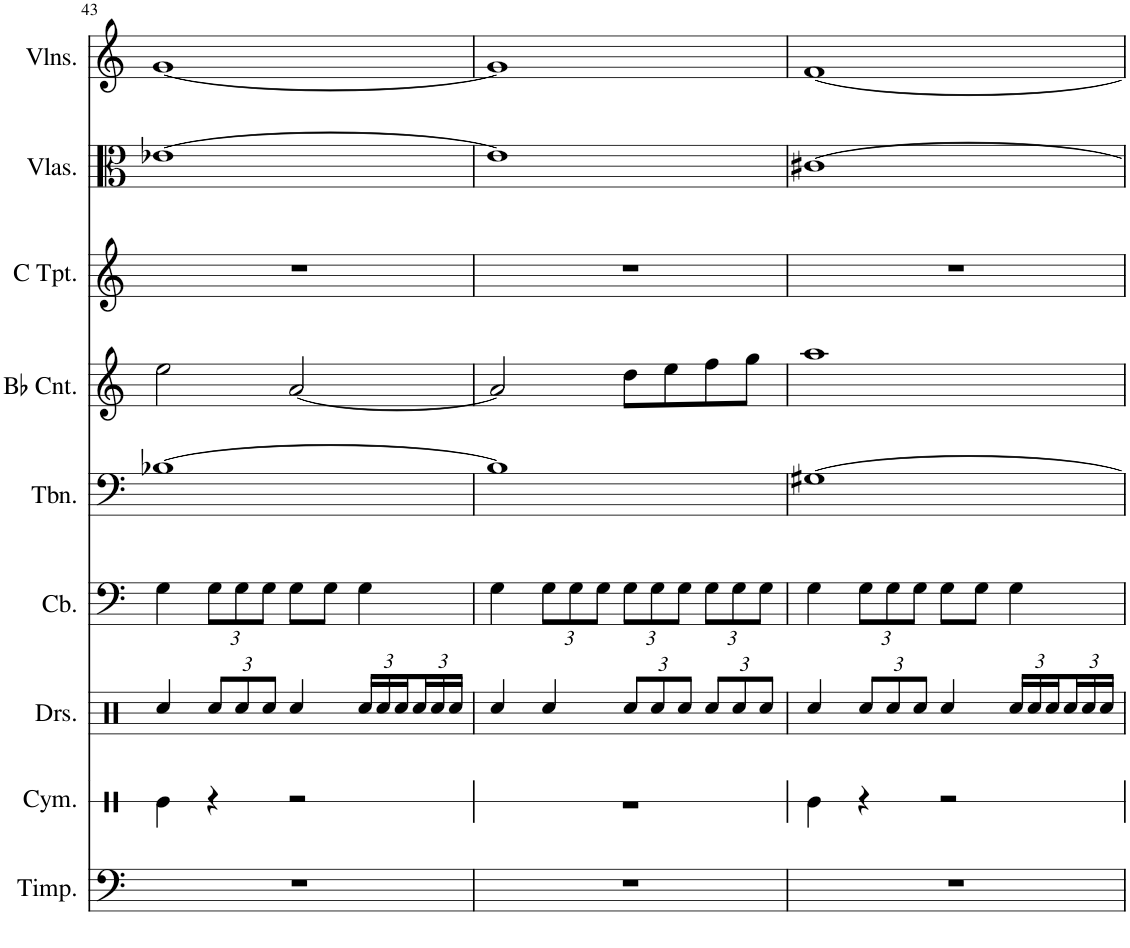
**kern	**kern	**kern	**kern	**kern	**kern	**kern	**kern	**kern
*part9	*part8	*part7	*part6	*part5	*part4	*part3	*part2	*part1
*staff9	*staff8	*staff7	*staff6	*staff5	*staff4	*staff3	*staff2	*staff1
*I"Timpani, Timpani	*I"Cymbal, Orchestral Cymbal	*I"Drumset, Snare Drum	*I"Contrabass, Bass	*I"Trombone, Trombone	*I"Bb Cornet, Trumpet	*I"C Trumpet, Trumpet	*I"Violas, Shrt.String Ensemble	*I"Violins, Shrt.String Ensemble
*I'Timp.	*I'Cym.	*I'Drs.	*I'Cb.	*I'Tbn.	*I'Bb Cnt.	*I'C Tpt.	*I'Vlas.	*I'Vlns.
!!LO:PB:g=z
*clefF4	*clefX	*clefX	*clefF4	*clefF4	*clefG2	*clefG2	*clefC3	*clefG2
*	*	*	*Trd7c12	*	*Trd1c2	*	*	*
*k[]	*k[]	*k[]	*k[]	*k[]	*k[]	*k[]	*k[]	*k[]
*M4/4	*M4/4	*M4/4	*M4/4	*M4/4	*M4/4	*M4/4	*M4/4	*M4/4
=43	=43	=43	=43	=43	=43	=43	=43	=43
1r	4Re\	4Rcc/	4G\	[1B-X	2ee\	1r	[1e-X	[1g
*	*	*Xbrackettup	*Xbrackettup	*	*	*	*	*
.	4r	12Rcc/L	12G\L	.	.	.	.	.
.	.	12Rcc/	12G\	.	.	.	.	.
.	.	12Rcc/J	12G\J	.	.	.	.	.
.	2r	4Rcc/	8G\L	.	[2a/	.	.	.
.	.	.	8G\J	.	.	.	.	.
.	.	24Rcc/LL	4G\	.	.	.	.	.
.	.	24Rcc/	.	.	.	.	.	.
.	.	24Rcc/	.	.	.	.	.	.
.	.	24Rcc/	.	.	.	.	.	.
.	.	24Rcc/	.	.	.	.	.	.
.	.	24Rcc/JJ	.	.	.	.	.	.
=44	=44	=44	=44	=44	=44	=44	=44	=44
1r	1r	4Rcc/	4G\	1B-]	2a/]	1r	1e-]	1g]
.	.	4Rcc/	12G\L	.	.	.	.	.
.	.	.	12G\	.	.	.	.	.
.	.	.	12G\J	.	.	.	.	.
.	.	12Rcc/L	12G\L	.	8dd\L	.	.	.
.	.	12Rcc/	12G\	.	.	.	.	.
.	.	.	.	.	8ee\	.	.	.
.	.	12Rcc/J	12G\J	.	.	.	.	.
.	.	12Rcc/L	12G\L	.	8ff\	.	.	.
.	.	12Rcc/	12G\	.	.	.	.	.
.	.	.	.	.	8gg\J	.	.	.
.	.	12Rcc/J	12G\J	.	.	.	.	.
=45	=45	=45	=45	=45	=45	=45	=45	=45
1r	4Re\	4Rcc/	4G\	[1G#X	1aa	1r	[1c#X	[1f
.	4r	12Rcc/L	12G\L	.	.	.	.	.
.	.	12Rcc/	12G\	.	.	.	.	.
.	.	12Rcc/J	12G\J	.	.	.	.	.
.	2r	4Rcc/	8G\L	.	.	.	.	.
.	.	.	8G\J	.	.	.	.	.
.	.	24Rcc/LL	4G\	.	.	.	.	.
.	.	24Rcc/	.	.	.	.	.	.
.	.	24Rcc/	.	.	.	.	.	.
.	.	24Rcc/	.	.	.	.	.	.
.	.	24Rcc/	.	.	.	.	.	.
.	.	24Rcc/JJ	.	.	.	.	.	.
=	=	=	=	=	=	=	=	=
*-	*-	*-	*-	*-	*-	*-	*-	*-
